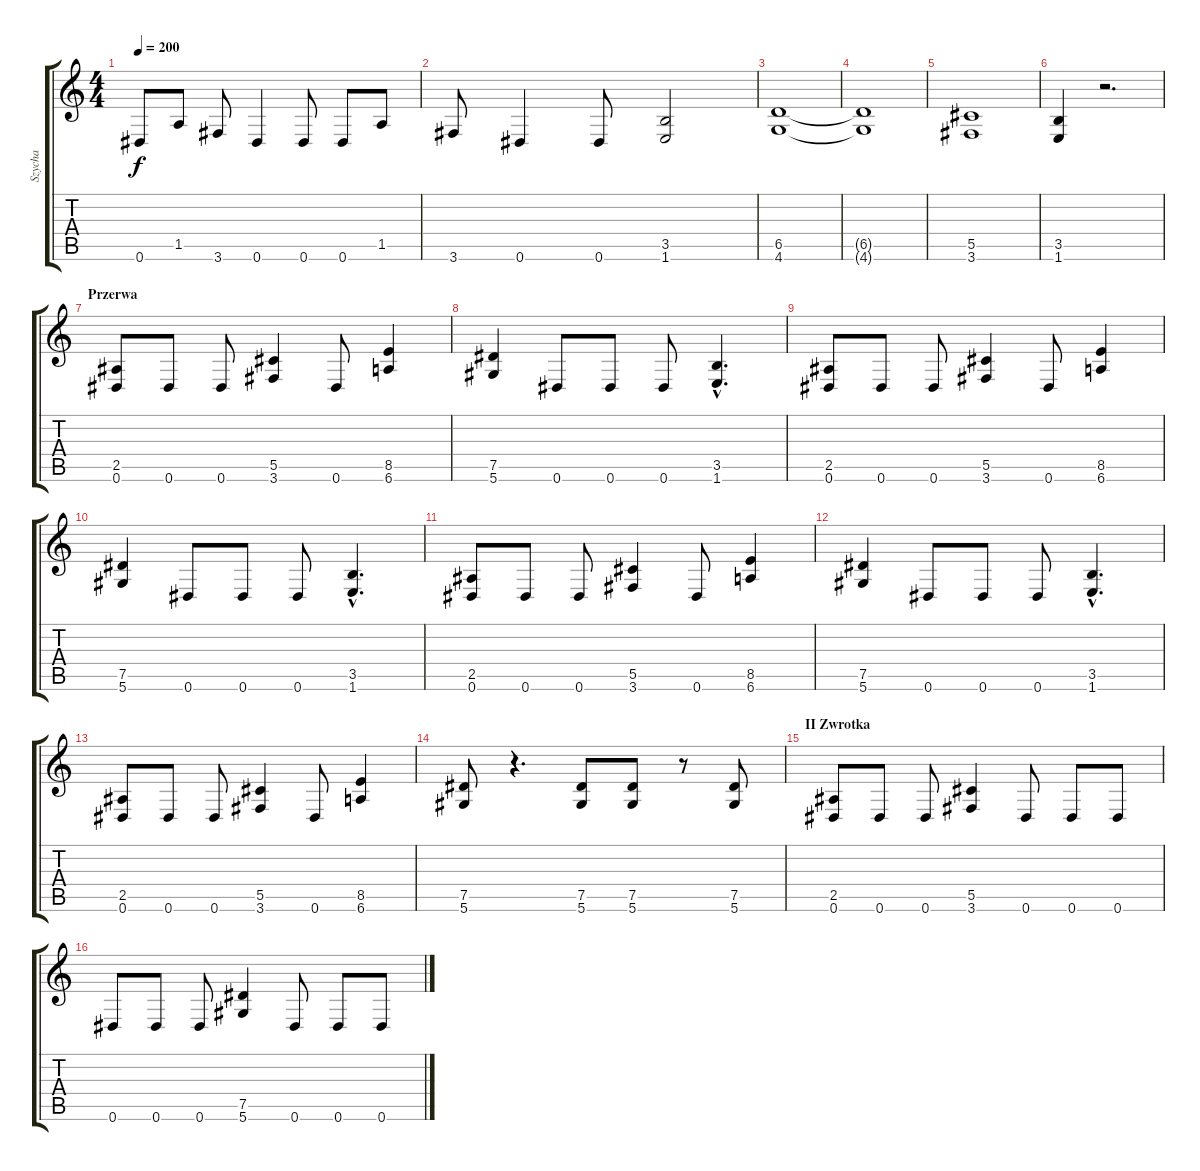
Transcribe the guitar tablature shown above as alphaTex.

\track ("Szycha" "Szycha") {instrument overdrivenguitar}
\staff {score tabs}
\tuning (Eb4 Bb3 Gb3 Db3 Ab2 Eb2) {hide}
\ts (4 4)
\tempo 200
\clef g2
\ks c
0.6.8{dy f} 1.5.8 3.6.8 0.6.4 0.6.8 0.6.8 1.5.8 |
3.6.8 0.6.4 0.6.8 (3.5 1.6).2 |
(6.5 4.6).1 |
(6.5{t} 4.6{t}).1 |
(5.5 3.6).1 |
(3.5 1.6).4 r.2{d} |
\section ("" "Przerwa")
(2.5 0.6).8 0.6.8 0.6.8 (5.5 3.6).4 0.6.8 (8.5 6.6).4 |
(7.5 5.6).4 0.6.8 0.6.8 0.6.8 (3.5{hac} 1.6{hac}).4{d} |
(2.5 0.6).8 0.6.8 0.6.8 (5.5 3.6).4 0.6.8 (8.5 6.6).4 |
(7.5 5.6).4 0.6.8 0.6.8 0.6.8 (3.5{hac} 1.6{hac}).4{d} |
(2.5 0.6).8 0.6.8 0.6.8 (5.5 3.6).4 0.6.8 (8.5 6.6).4 |
(7.5 5.6).4 0.6.8 0.6.8 0.6.8 (3.5{hac} 1.6{hac}).4{d} |
(2.5 0.6).8 0.6.8 0.6.8 (5.5 3.6).4 0.6.8 (8.5 6.6).4 |
(7.5 5.6).8 r.4{d} (7.5 5.6).8 (7.5 5.6).8 r.8 (7.5 5.6).8 |
\section ("" "II Zwrotka")
(2.5 0.6).8 0.6.8 0.6.8 (5.5 3.6).4 0.6.8 0.6.8 0.6.8 |
0.6.8 0.6.8 0.6.8 (7.5 5.6).4 0.6.8 0.6.8 0.6.8
